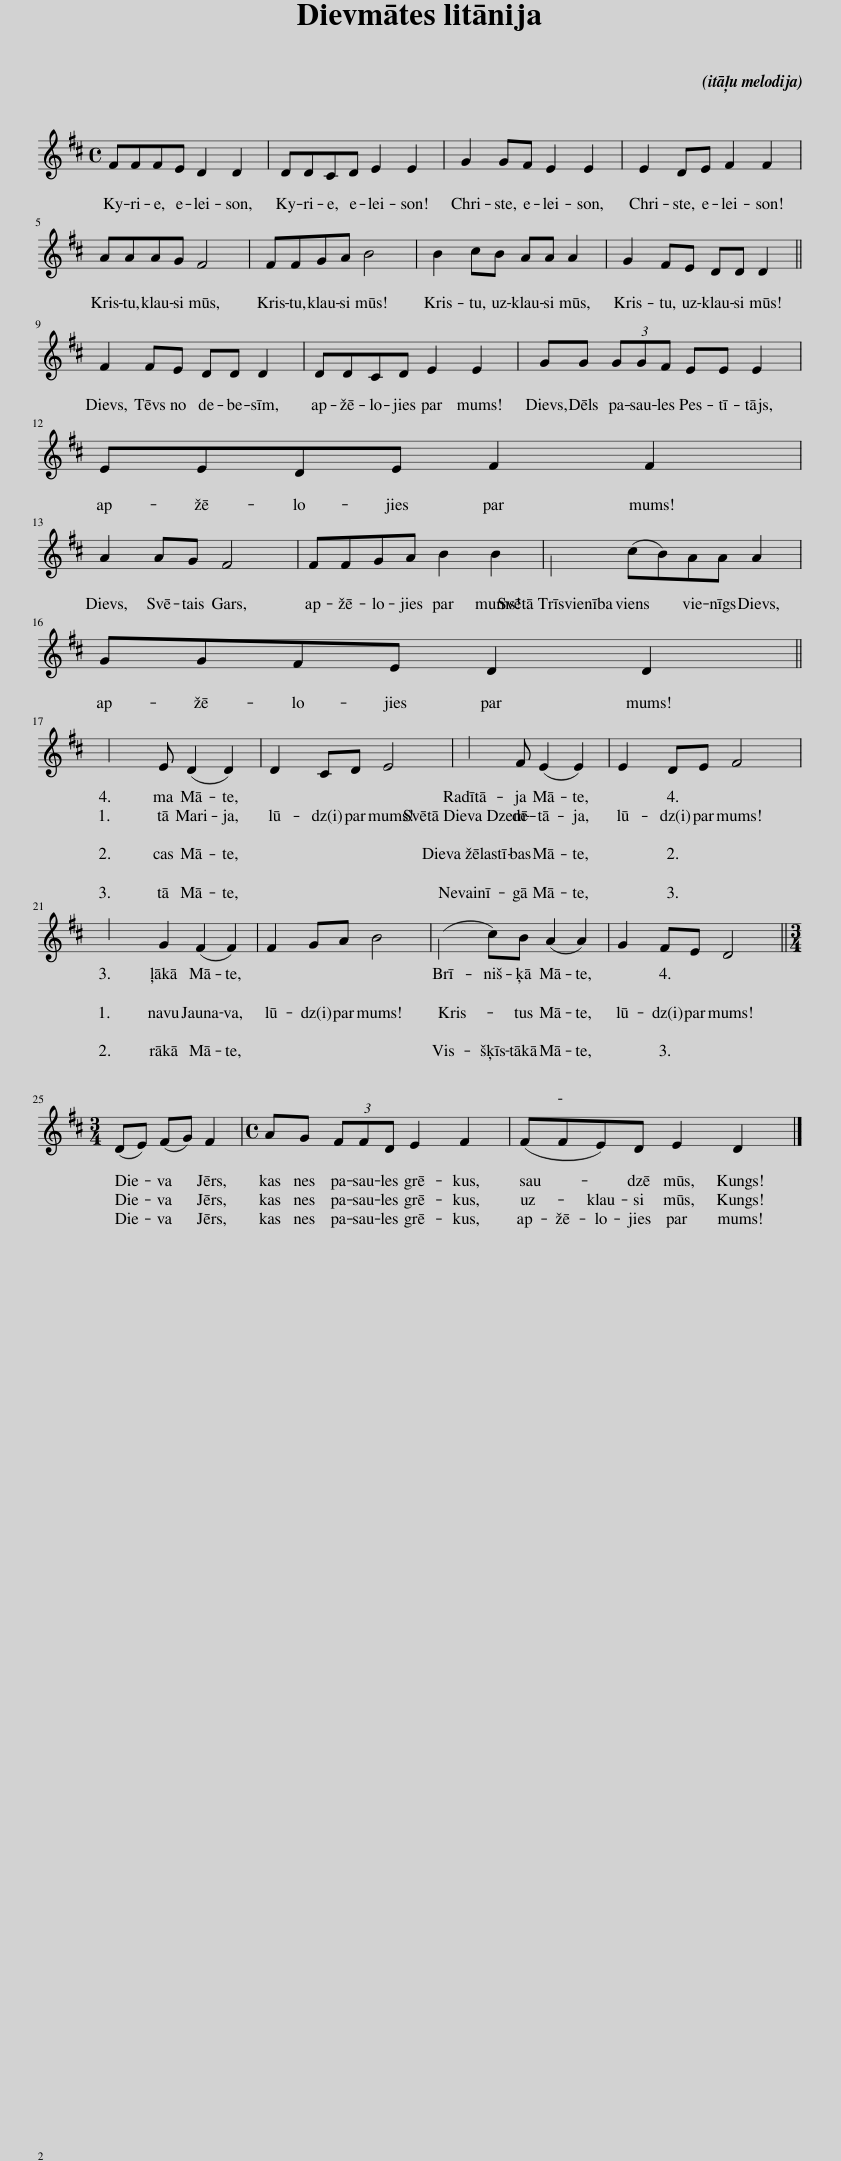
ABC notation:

X:1
L:1/8
M:4/4
I:linebreak $
K:D
V:1 treble
V:1
 FFFE D2 D2 | DDCD E2 E2 | G2 GF E2 E2 | E2 DE F2 F2 |$ AAAG F4 | %5
 FFGA B4 | B2 cB AA A2 | G2 FE DD D2 ||$ F2 FE DD D2 | DDCD E2 E2 | %10
 GG (3GGF EE E2 |$ EEDE F2 F2 |$ A2 AG F4 | FFGA B2 B2 | x6 (cB)AA A2 |$ %15
 GGFE D2 D2 ||$ x6 E (D2 D2) | D2 CD E4 | x6 F (E2 E2) | E2 DE F4 |$ %20
 x6 G2 (F2 F2) | F2 GA B4 | (x6 c)B (A2 A2) | G2 FE D4 ||$[M:3/4] (DE) (FG) F2 | %25
[M:4/4] AG (3FFD E2 F2 | (FFE)D E2 D2 |] %27
